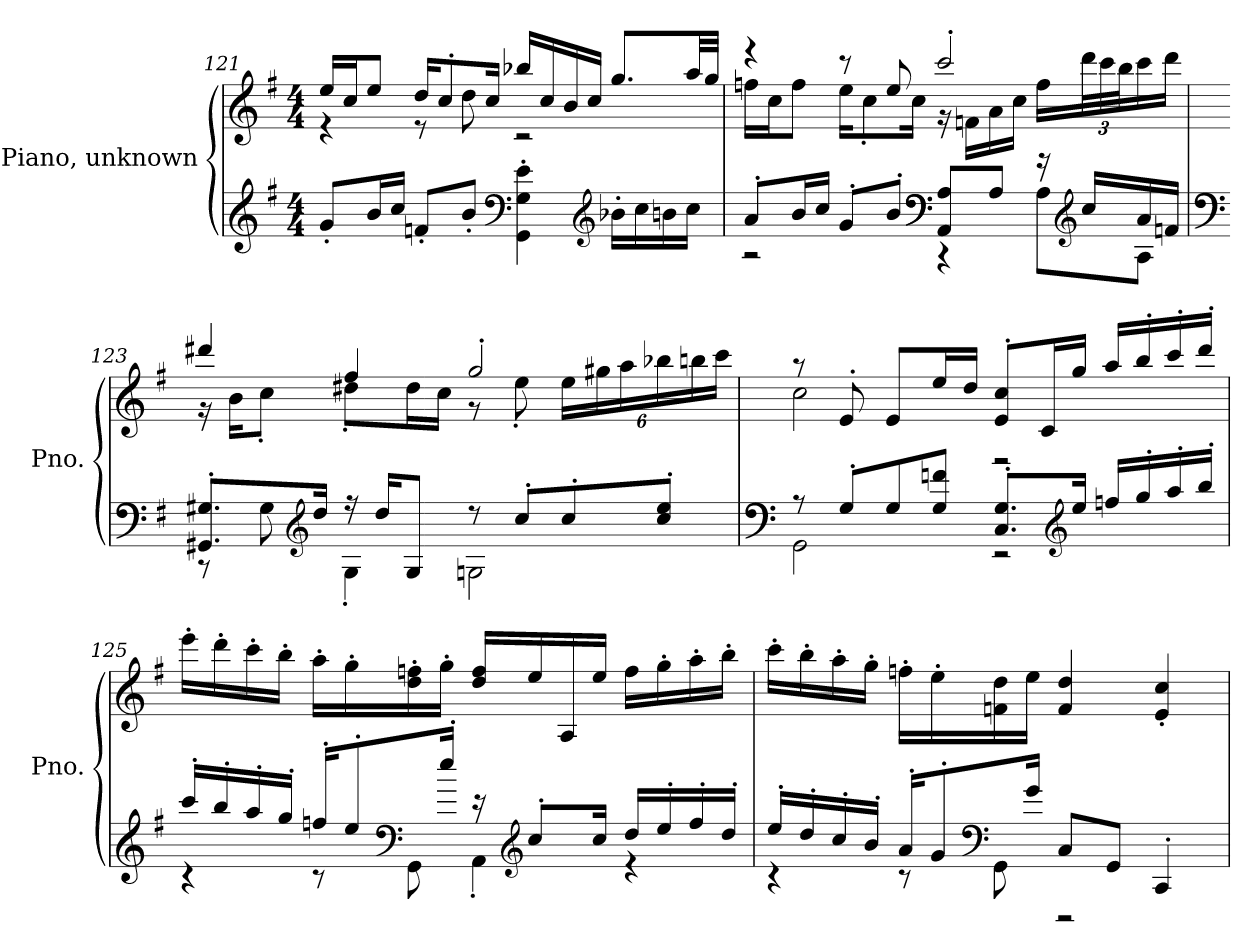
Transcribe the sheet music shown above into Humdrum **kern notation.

**kern	**kern
*part1	*part1
*staff2	*staff1
*I"Piano, unknown	*
*I'Pno.	*
*clefG2	*clefG2
*k[f#]	*k[f#]
*M4/4	*M4/4
=121	=121
*	*^
8g'/L	16ee/LL	4r
.	16cc/J	.
16b/L	8ee/J	.
16cc/JJ	.	.
8fn'/L	16dd/KL	8r
.	8cc'/	.
8b'/J	.	8dd\
.	16cc/Jk	.
*clefF4	*	*
4GG\' 4G\' 4e\'	16bb-X/LL	2r
.	16cc/	.
.	16b/	.
.	16cc/JJ	.
*clefG2	*	*
16b-X'\LL	8.gg/L	.
16cc\	.	.
16bn\	.	.
16cc\JJ	32aa/LL	.
.	32gg/JJJ	.
!!LO:LB:g=z	!!
=122	=122	=122
*^	*	*
8a'/L	2r	4r	16ffn\LL
.	.	.	16cc\J
16b/L	.	.	8ff\J
16cc/JJ	.	.	.
8g'/L	.	8r	16ee\KL
.	.	.	8cc'\
8b'/J	.	8ee/	.
.	.	.	16cc\Jk
*clefF4	*	*	*
8AA/ 8A/L	4r	2ccc'/	16r
.	.	.	16fn\LL
8A/J	.	.	16a\
.	.	.	16cc\JJ
16r	8A\L	.	16ff\LL
*clefG2	*	*	*
*	*	*	*Xbrackettup
16cc/LL	.	.	48ddd\L
.	.	.	48ccc\
.	.	.	48bb\J
16a/	8A\J	.	16ccc\
16fn/JJ	.	.	16ddd\JJ
=123	=123	=123	=123
*clefF4	*	*	*
8.GG#X/' 8.G#X/'L	8r	4ddd#X/	16r
.	.	.	16b\KL
.	8G#\	.	8cc'\J
*clefG2	*	*	*
16dd/Jk	.	.	.
16r	4G#'\	4ff#/	8dd#X'\L
16dd/KL	.	.	.
8G#/J	.	.	16dd#\L
.	.	.	16cc\JJ
8r	2Gn\	2gg'/	8r
8cc'/L	.	.	8ee'\
8cc'/	.	.	24ee\LL
.	.	.	24gg#X\
.	.	.	24aa\
8cc/' 8ee/'J	.	.	24bb-X\
.	.	.	24bbn\
.	.	.	24ccc\JJ
!!LO:LB:g=z	!!
=124	=124	=124	=124
*clefF4	*	*	*
8r	2GG\	8r	2cc\
8G'/L	.	8e'/	.
8G/	.	8e/L	.
8G/ 8fn/J	.	16ee/L	.
.	.	16dd/JJ	.
8.C/' 8.G/'L	2r	8e/' 8cc/'L	2r
.	.	16c/L	.
*clefG2	*	*	*
16ee/Jk	.	16gg/JJ	.
16ffn/LL	.	16aa/LL	.
16gg'/	.	16bb'/	.
16aa'/	.	16ccc'/	.
16bb'/JJ	.	16ddd'/JJ	.
*	*	*v	*v
=125	=125	=125
16ccc'/LL	4r	16eee'\LL
16bb'/	.	16ddd'\
16aa'/	.	16ccc'\
16gg'/JJ	.	16bb'\JJ
16ffn'/KL	8r	16aa'\LL
8ee'/	.	16gg'\
*clefF4	*	*
.	8GG\	16dd\' 16ffn\'
16ee'/Jk	.	16gg'\JJ
16r	4AA'\	16dd/ 16ff/LL
*clefG2	*	*
8cc'/L	.	16ee/
.	.	16A/
16cc/Jk	.	16ee/JJ
16dd/LL	4r	16ff\LL
16ee'/	.	16gg'\
16ff'/	.	16aa'\
16dd'/JJ	.	16bb'\JJ
!!LO:PB:g=z
=126	=126	=126
16ee'/LL	4r	16ccc'\LL
16dd'/	.	16bb'\
16cc'/	.	16aa'\
16b'/JJ	.	16gg'\JJ
16a'/KL	8r	16ffn'\LL
8g'/	.	16ee'\
*clefF4	*	*
.	8GG\	16fn\ 16dd\
16g/Jk	.	16ee\JJ
8C/L	2r	4f/ 4dd/
8GG/J	.	.
4CC'/	.	4e/' 4cc/'
*v	*v	*
=	=
*-	*-
